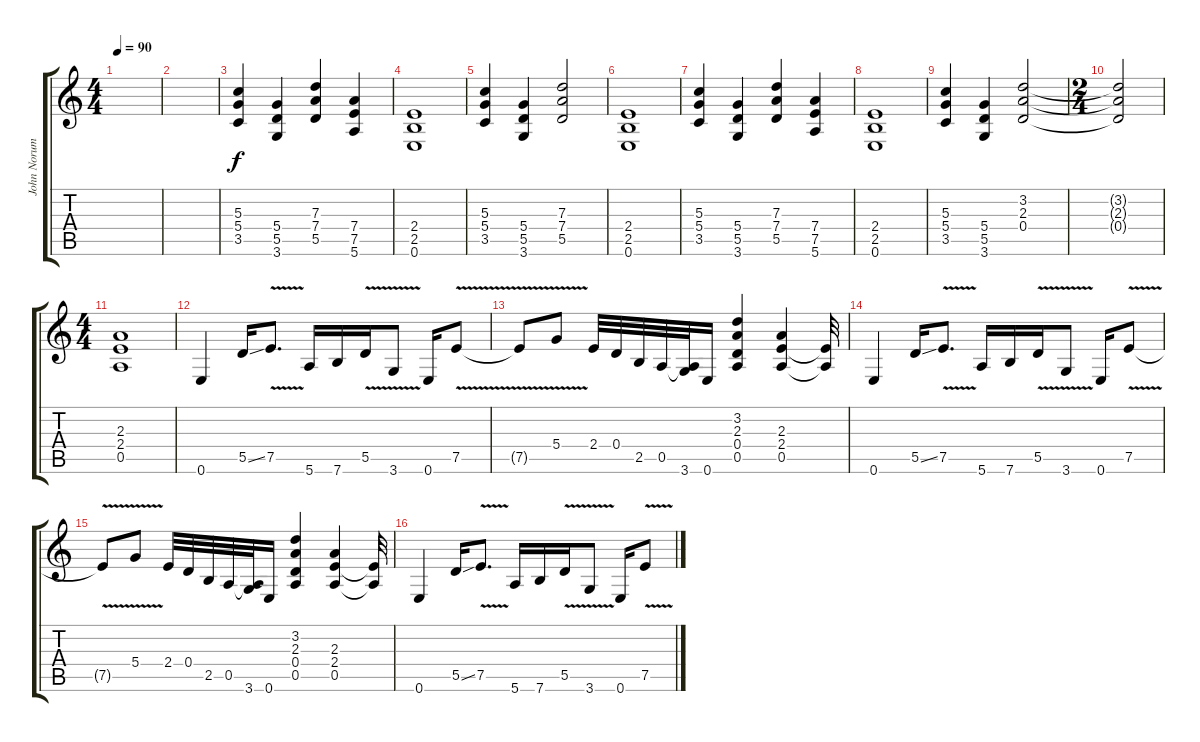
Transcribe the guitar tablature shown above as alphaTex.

\track ("John Norum" "John Norum") {instrument distortionguitar}
\staff {score tabs}
\tuning (E4 B3 G3 D3 A2 E2) {hide}
\ts (4 4)
\tempo 90
\clef g2
\ks c
|
|
(5.3 5.4 3.5).4 (5.4 5.5 3.6).4 (7.3 7.4 5.5).4 (7.4 7.5 5.6).4 |
(2.4 2.5 0.6).1 |
(5.3 5.4 3.5).4 (5.4 5.5 3.6).4 (7.3 7.4 5.5).2 |
(2.4 2.5 0.6).1 |
(5.3 5.4 3.5).4 (5.4 5.5 3.6).4 (7.3 7.4 5.5).4 (7.4 7.5 5.6).4 |
(2.4 2.5 0.6).1 |
(5.3 5.4 3.5).4 (5.4 5.5 3.6).4 (3.2 2.3 0.4).2 |
\ts (2 4)
(3.2{t} 2.3{t} 0.4{t}).2 |
\ts (4 4)
(2.3 2.4 0.5).1 |
0.6.4 5.5{ss}.16 7.5{v}.8{d} 5.6.16 7.6.16 5.5{v}.16 3.6{v}.8 0.6.16 7.5{v}.8 |
7.5{t}.8 5.4{v}.8 2.4.32 0.4.32 2.5.32 0.5.32 (0.5{t} 3.6).32 0.6.16 (3.2 2.3 0.4 0.5).4 (2.3 2.4 0.5).4 (2.4{t} 0.5{t}).32 |
0.6.4 5.5{ss}.16 7.5{v}.8{d} 5.6.16 7.6.16 5.5{v}.16 3.6{v}.8 0.6.16 7.5{v}.8 |
7.5{t}.8 5.4{v}.8 2.4.32 0.4.32 2.5.32 0.5.32 (0.5{t} 3.6).32 0.6.16 (3.2 2.3 0.4 0.5).4 (2.3 2.4 0.5).4 (2.4{t} 0.5{t}).32 |
0.6.4 5.5{ss}.16 7.5{v}.8{d} 5.6.16 7.6.16 5.5{v}.16 3.6{v}.8 0.6.16 7.5{v}.8
